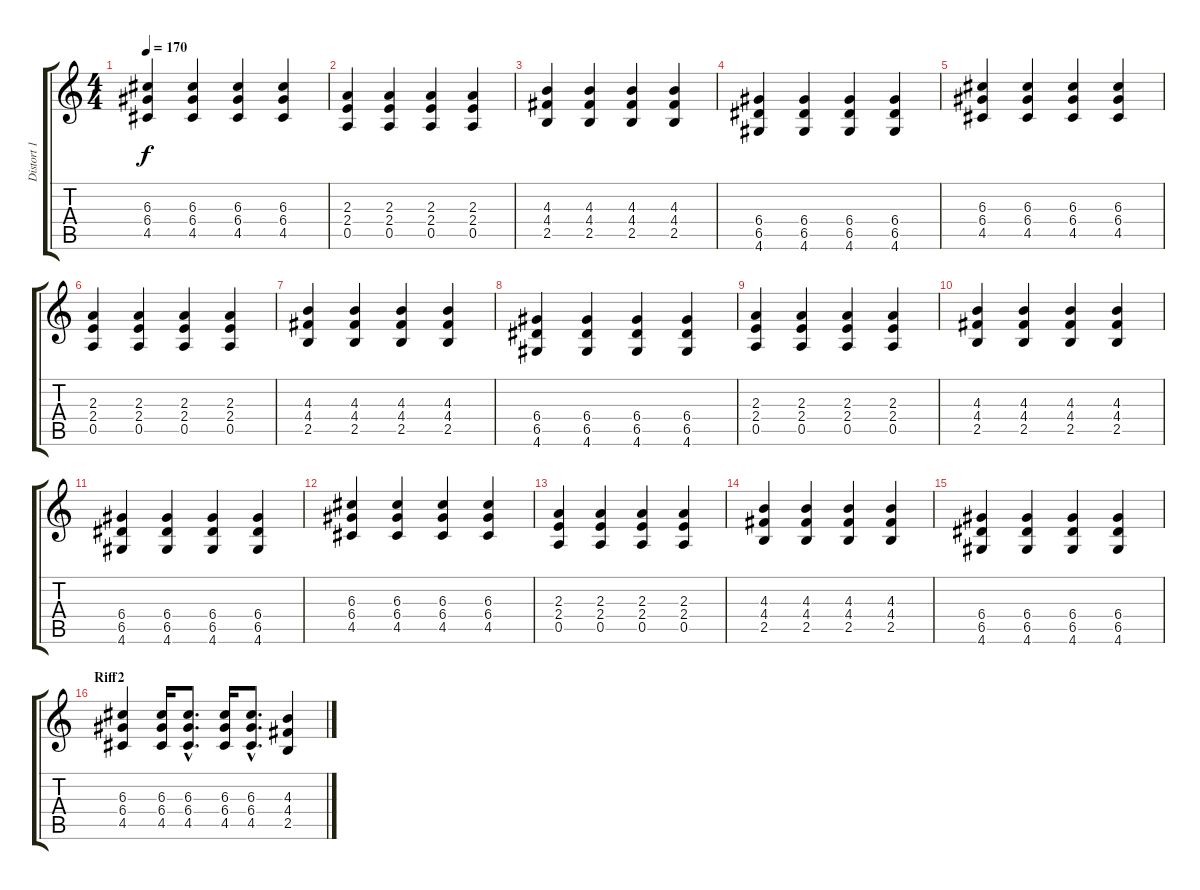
\track ("Distort 1" "Distort 1") {instrument distortionguitar}
\staff {score tabs}
\tuning (E4 B3 G3 D3 A2 E2) {hide}
\ts (4 4)
\tempo 170
\clef g2
\ks c
(6.3 6.4 4.5).4{dy f} (6.3 6.4 4.5).4 (6.3 6.4 4.5).4 (6.3 6.4 4.5).4 |
(2.3 2.4 0.5).4 (2.3 2.4 0.5).4 (2.3 2.4 0.5).4 (2.3 2.4 0.5).4 |
(4.3 4.4 2.5).4 (4.3 4.4 2.5).4 (4.3 4.4 2.5).4 (4.3 4.4 2.5).4 |
(6.4 6.5 4.6).4 (6.4 6.5 4.6).4 (6.4 6.5 4.6).4 (6.4 6.5 4.6).4 |
(6.3 6.4 4.5).4 (6.3 6.4 4.5).4 (6.3 6.4 4.5).4 (6.3 6.4 4.5).4 |
(2.3 2.4 0.5).4 (2.3 2.4 0.5).4 (2.3 2.4 0.5).4 (2.3 2.4 0.5).4 |
(4.3 4.4 2.5).4 (4.3 4.4 2.5).4 (4.3 4.4 2.5).4 (4.3 4.4 2.5).4 |
(6.4 6.5 4.6).4 (6.4 6.5 4.6).4 (6.4 6.5 4.6).4 (6.4 6.5 4.6).4 |
(2.3 2.4 0.5).4 (2.3 2.4 0.5).4 (2.3 2.4 0.5).4 (2.3 2.4 0.5).4 |
(4.3 4.4 2.5).4 (4.3 4.4 2.5).4 (4.3 4.4 2.5).4 (4.3 4.4 2.5).4 |
(6.4 6.5 4.6).4 (6.4 6.5 4.6).4 (6.4 6.5 4.6).4 (6.4 6.5 4.6).4 |
(6.3 6.4 4.5).4 (6.3 6.4 4.5).4 (6.3 6.4 4.5).4 (6.3 6.4 4.5).4 |
(2.3 2.4 0.5).4 (2.3 2.4 0.5).4 (2.3 2.4 0.5).4 (2.3 2.4 0.5).4 |
(4.3 4.4 2.5).4 (4.3 4.4 2.5).4 (4.3 4.4 2.5).4 (4.3 4.4 2.5).4 |
(6.4 6.5 4.6).4 (6.4 6.5 4.6).4 (6.4 6.5 4.6).4 (6.4 6.5 4.6).4 |
\section ("" "Riff2")
(6.3 6.4 4.5).4 (6.3 6.4 4.5).16 (6.3{hac} 6.4{hac} 4.5{hac}).8{d} (6.3 6.4 4.5).16 (6.3{hac} 6.4{hac} 4.5{hac}).8{d} (4.3 4.4 2.5).4
